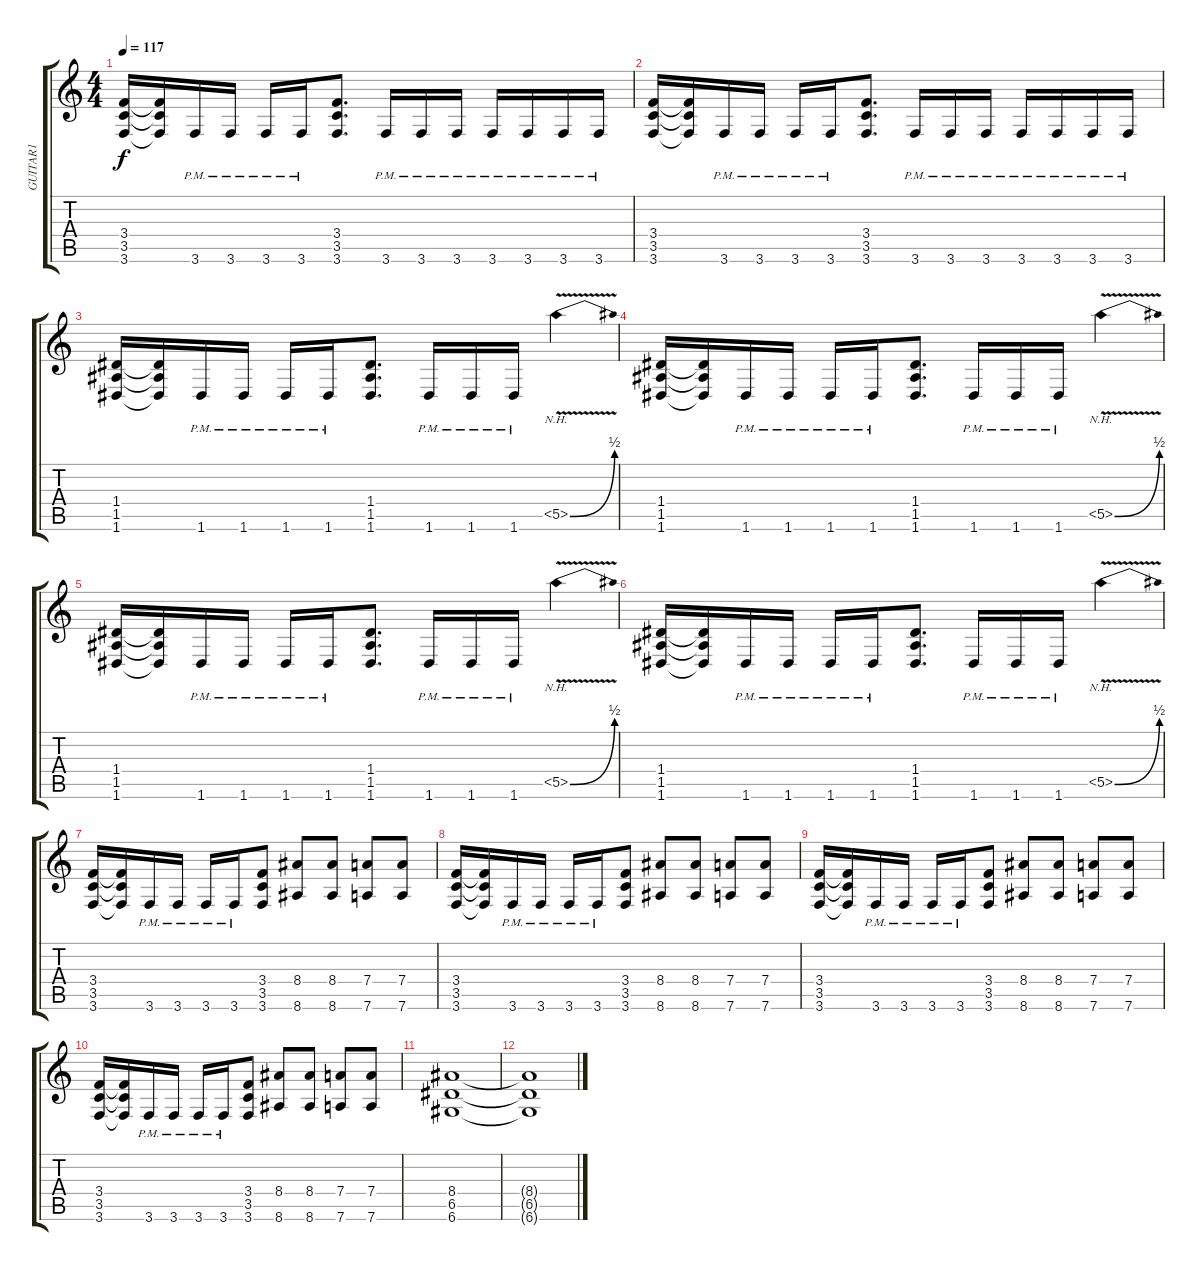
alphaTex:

\track ("GUITAR1" "GUITAR1") {instrument distortionguitar}
\staff {score tabs}
\tuning (E4 B3 G3 D3 A2 D2) {hide}
\ts (4 4)
\tempo 117
\clef g2
\ks c
(3.4 3.5 3.6).16{dy f} (3.4{t} 3.5{t} 3.6{t}).16 3.6{pm}.16 3.6{pm}.16 3.6{pm}.16 3.6{pm}.16 (3.4 3.5 3.6).8{d} 3.6{pm}.16 3.6{pm}.16 3.6{pm}.16 3.6{pm}.16 3.6{pm}.16 3.6{pm}.16 3.6{pm}.16 |
(3.4 3.5 3.6).16 (3.4{t} 3.5{t} 3.6{t}).16 3.6{pm}.16 3.6{pm}.16 3.6{pm}.16 3.6{pm}.16 (3.4 3.5 3.6).8{d} 3.6{pm}.16 3.6{pm}.16 3.6{pm}.16 3.6{pm}.16 3.6{pm}.16 3.6{pm}.16 3.6{pm}.16 |
(1.4 1.5 1.6).16 (1.4{t} 1.5{t} 1.6{t}).16 1.6{pm}.16 1.6{pm}.16 1.6{pm}.16 1.6{pm}.16 (1.4 1.5 1.6).8{d} 1.6{pm}.16 1.6{pm}.16 1.6{pm}.16 5.5{be (bend 0 0 60 2) nh v}.4 |
(1.4 1.5 1.6).16 (1.4{t} 1.5{t} 1.6{t}).16 1.6{pm}.16 1.6{pm}.16 1.6{pm}.16 1.6{pm}.16 (1.4 1.5 1.6).8{d} 1.6{pm}.16 1.6{pm}.16 1.6{pm}.16 5.5{be (bend 0 0 60 2) nh v}.4 |
(1.4 1.5 1.6).16 (1.4{t} 1.5{t} 1.6{t}).16 1.6{pm}.16 1.6{pm}.16 1.6{pm}.16 1.6{pm}.16 (1.4 1.5 1.6).8{d} 1.6{pm}.16 1.6{pm}.16 1.6{pm}.16 5.5{be (bend 0 0 60 2) nh v}.4 |
(1.4 1.5 1.6).16 (1.4{t} 1.5{t} 1.6{t}).16 1.6{pm}.16 1.6{pm}.16 1.6{pm}.16 1.6{pm}.16 (1.4 1.5 1.6).8{d} 1.6{pm}.16 1.6{pm}.16 1.6{pm}.16 5.5{be (bend 0 0 60 2) nh v}.4 |
(3.4 3.5 3.6).16 (3.4{t} 3.5{t} 3.6{t}).16 3.6{pm}.16 3.6{pm}.16 3.6{pm}.16 3.6{pm}.16 (3.4 3.5 3.6).8 (8.4 8.6).8 (8.4 8.6).8 (7.4 7.6).8 (7.4 7.6).8 |
(3.4 3.5 3.6).16 (3.4{t} 3.5{t} 3.6{t}).16 3.6{pm}.16 3.6{pm}.16 3.6{pm}.16 3.6{pm}.16 (3.4 3.5 3.6).8 (8.4 8.6).8 (8.4 8.6).8 (7.4 7.6).8 (7.4 7.6).8 |
(3.4 3.5 3.6).16 (3.4{t} 3.5{t} 3.6{t}).16 3.6{pm}.16 3.6{pm}.16 3.6{pm}.16 3.6{pm}.16 (3.4 3.5 3.6).8 (8.4 8.6).8 (8.4 8.6).8 (7.4 7.6).8 (7.4 7.6).8 |
(3.4 3.5 3.6).16 (3.4{t} 3.5{t} 3.6{t}).16 3.6{pm}.16 3.6{pm}.16 3.6{pm}.16 3.6{pm}.16 (3.4 3.5 3.6).8 (8.4 8.6).8 (8.4 8.6).8 (7.4 7.6).8 (7.4 7.6).8 |
(8.4 6.5 6.6).1 |
(8.4{t} 6.5{t} 6.6{t}).1
